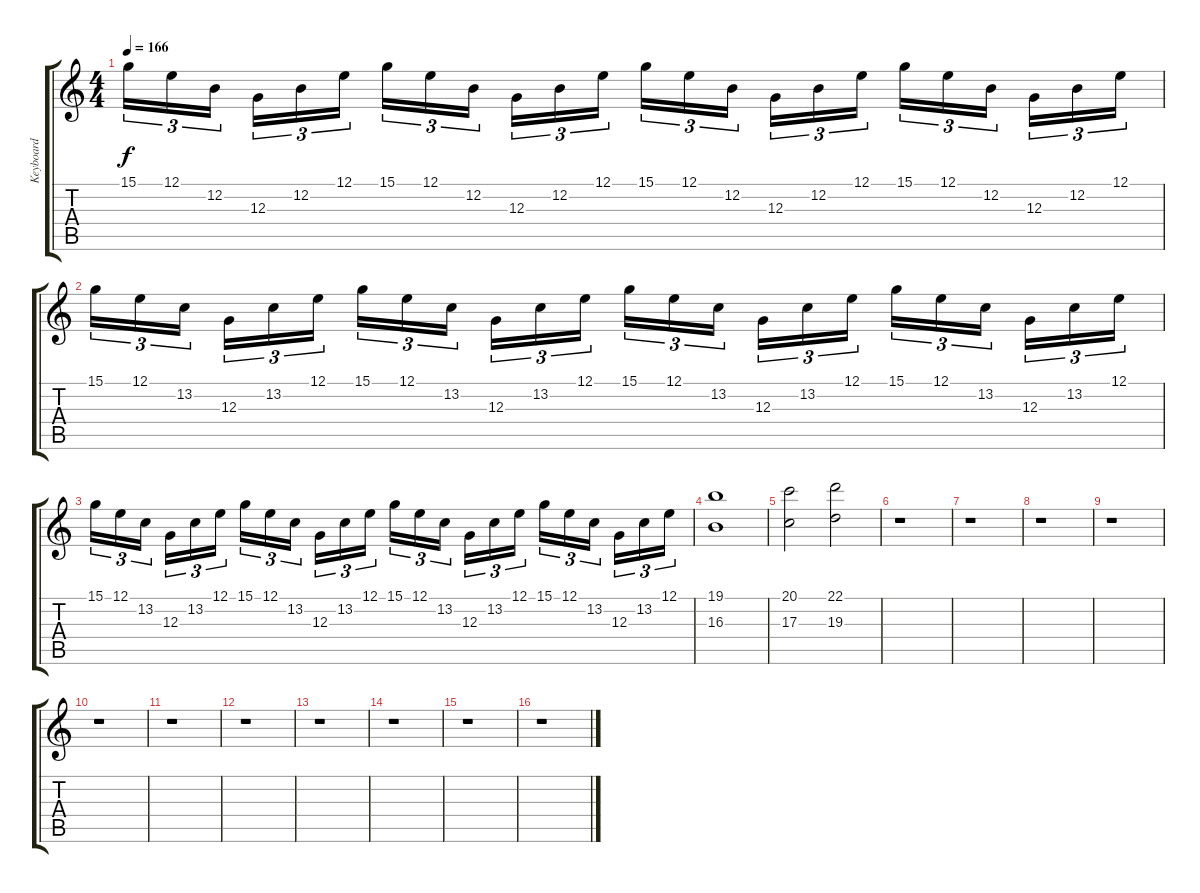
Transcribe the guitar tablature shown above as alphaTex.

\track ("Keyboard" "Keyboard") {instrument harpsichord}
\staff {score tabs}
\tuning (E4 B3 G3 D3 A2 E2) {hide}
\ts (4 4)
\tempo 166
\clef g2
\ks c
15.1.16{tu (3 2) dy f} 12.1.16{tu (3 2)} 12.2.16{tu (3 2)} 12.3.16{tu (3 2)} 12.2.16{tu (3 2)} 12.1.16{tu (3 2)} 15.1.16{tu (3 2)} 12.1.16{tu (3 2)} 12.2.16{tu (3 2)} 12.3.16{tu (3 2)} 12.2.16{tu (3 2)} 12.1.16{tu (3 2)} 15.1.16{tu (3 2)} 12.1.16{tu (3 2)} 12.2.16{tu (3 2)} 12.3.16{tu (3 2)} 12.2.16{tu (3 2)} 12.1.16{tu (3 2)} 15.1.16{tu (3 2)} 12.1.16{tu (3 2)} 12.2.16{tu (3 2)} 12.3.16{tu (3 2)} 12.2.16{tu (3 2)} 12.1.16{tu (3 2)} |
15.1.16{tu (3 2)} 12.1.16{tu (3 2)} 13.2.16{tu (3 2)} 12.3.16{tu (3 2)} 13.2.16{tu (3 2)} 12.1.16{tu (3 2)} 15.1.16{tu (3 2)} 12.1.16{tu (3 2)} 13.2.16{tu (3 2)} 12.3.16{tu (3 2)} 13.2.16{tu (3 2)} 12.1.16{tu (3 2)} 15.1.16{tu (3 2)} 12.1.16{tu (3 2)} 13.2.16{tu (3 2)} 12.3.16{tu (3 2)} 13.2.16{tu (3 2)} 12.1.16{tu (3 2)} 15.1.16{tu (3 2)} 12.1.16{tu (3 2)} 13.2.16{tu (3 2)} 12.3.16{tu (3 2)} 13.2.16{tu (3 2)} 12.1.16{tu (3 2)} |
15.1.16{tu (3 2)} 12.1.16{tu (3 2)} 13.2.16{tu (3 2)} 12.3.16{tu (3 2)} 13.2.16{tu (3 2)} 12.1.16{tu (3 2)} 15.1.16{tu (3 2)} 12.1.16{tu (3 2)} 13.2.16{tu (3 2)} 12.3.16{tu (3 2)} 13.2.16{tu (3 2)} 12.1.16{tu (3 2)} 15.1.16{tu (3 2)} 12.1.16{tu (3 2)} 13.2.16{tu (3 2)} 12.3.16{tu (3 2)} 13.2.16{tu (3 2)} 12.1.16{tu (3 2)} 15.1.16{tu (3 2)} 12.1.16{tu (3 2)} 13.2.16{tu (3 2)} 12.3.16{tu (3 2)} 13.2.16{tu (3 2)} 12.1.16{tu (3 2)} |
(19.1 16.3).1 |
\section ("" "")
(20.1 17.3).2 (22.1 19.3).2 |
r.1 |
r.1 |
r.1 |
r.1 |
r.1 |
r.1 |
r.1 |
r.1 |
\section ("" "")
r.1 |
r.1 |
r.1
